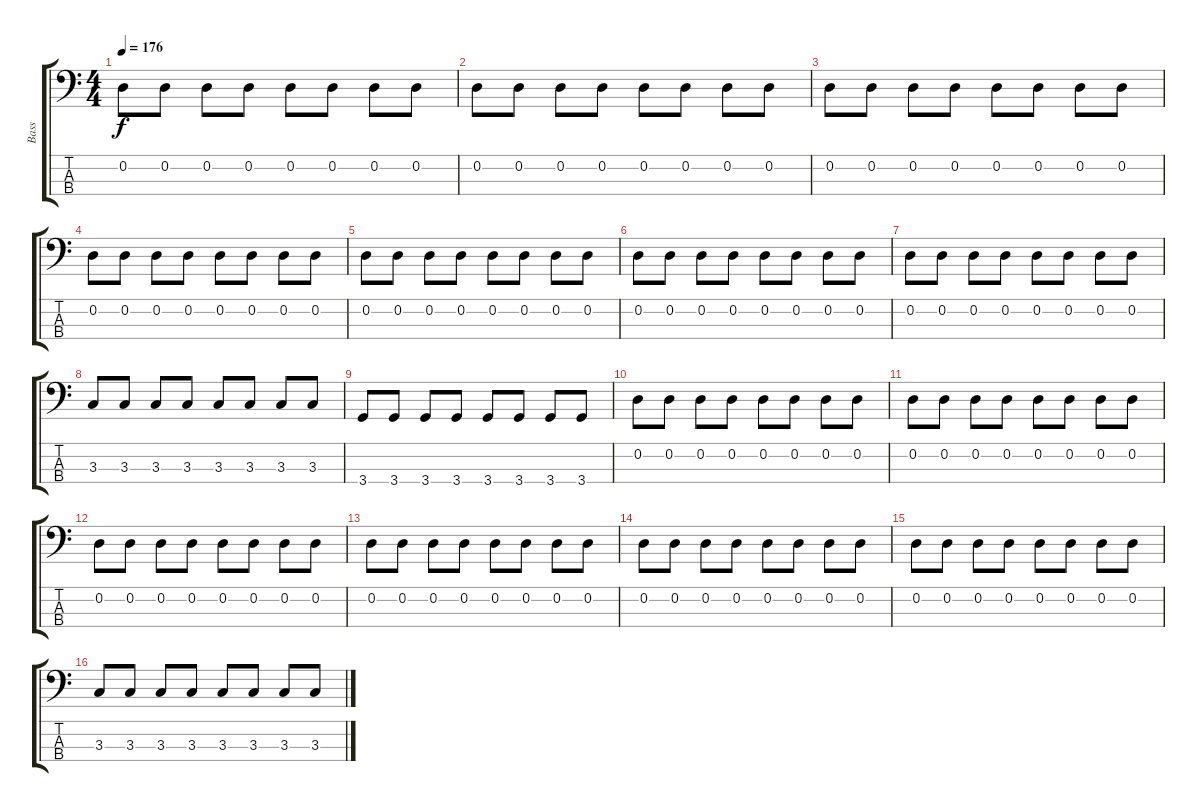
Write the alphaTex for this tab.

\track ("Bass" "Bass") {instrument electricbassfinger}
\staff {score tabs}
\tuning (G2 D2 A1 E1) {hide}
\ts (4 4)
\tempo 176
\clef f4
\ks c
0.2.8{dy f} 0.2.8 0.2.8 0.2.8 0.2.8 0.2.8 0.2.8 0.2.8 |
0.2.8 0.2.8 0.2.8 0.2.8 0.2.8 0.2.8 0.2.8 0.2.8 |
0.2.8 0.2.8 0.2.8 0.2.8 0.2.8 0.2.8 0.2.8 0.2.8 |
0.2.8 0.2.8 0.2.8 0.2.8 0.2.8 0.2.8 0.2.8 0.2.8 |
0.2.8 0.2.8 0.2.8 0.2.8 0.2.8 0.2.8 0.2.8 0.2.8 |
0.2.8 0.2.8 0.2.8 0.2.8 0.2.8 0.2.8 0.2.8 0.2.8 |
0.2.8 0.2.8 0.2.8 0.2.8 0.2.8 0.2.8 0.2.8 0.2.8 |
3.3.8 3.3.8 3.3.8 3.3.8 3.3.8 3.3.8 3.3.8 3.3.8 |
3.4.8 3.4.8 3.4.8 3.4.8 3.4.8 3.4.8 3.4.8 3.4.8 |
0.2.8 0.2.8 0.2.8 0.2.8 0.2.8 0.2.8 0.2.8 0.2.8 |
0.2.8 0.2.8 0.2.8 0.2.8 0.2.8 0.2.8 0.2.8 0.2.8 |
0.2.8 0.2.8 0.2.8 0.2.8 0.2.8 0.2.8 0.2.8 0.2.8 |
0.2.8 0.2.8 0.2.8 0.2.8 0.2.8 0.2.8 0.2.8 0.2.8 |
0.2.8 0.2.8 0.2.8 0.2.8 0.2.8 0.2.8 0.2.8 0.2.8 |
0.2.8 0.2.8 0.2.8 0.2.8 0.2.8 0.2.8 0.2.8 0.2.8 |
3.3.8 3.3.8 3.3.8 3.3.8 3.3.8 3.3.8 3.3.8 3.3.8
